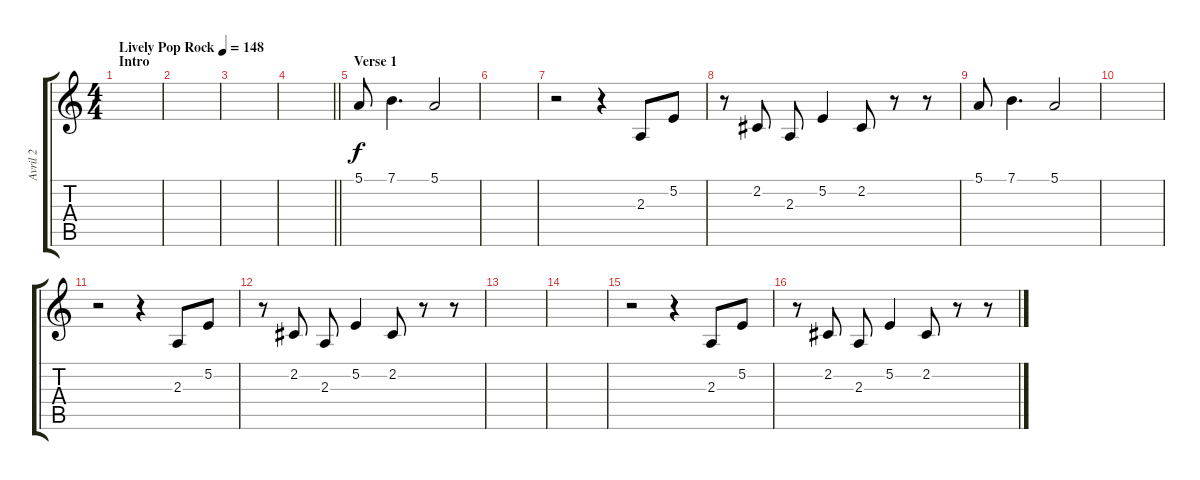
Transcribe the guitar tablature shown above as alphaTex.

\track ("Avril 2" "Avril 2") {instrument electricgrandpiano}
\staff {score tabs}
\tuning (E4 B3 G3 D3 A2 E2) {hide}
\ts (4 4)
\section ("" "Intro")
\tempo (148 "Lively Pop Rock")
\clef g2
\ks c
|
|
|
\barLineRight lightlight
|
\section ("" "Verse 1")
5.1.8 7.1.4{d} 5.1.2 |
|
r.2 r.4 2.3.8 5.2.8 |
r.8 2.2.8 2.3.8 5.2.4 2.2.8 r.8 r.8 |
5.1.8 7.1.4{d} 5.1.2 |
|
r.2 r.4 2.3.8 5.2.8 |
r.8 2.2.8 2.3.8 5.2.4 2.2.8 r.8 r.8 |
|
|
r.2 r.4 2.3.8 5.2.8 |
r.8 2.2.8 2.3.8 5.2.4 2.2.8 r.8 r.8
